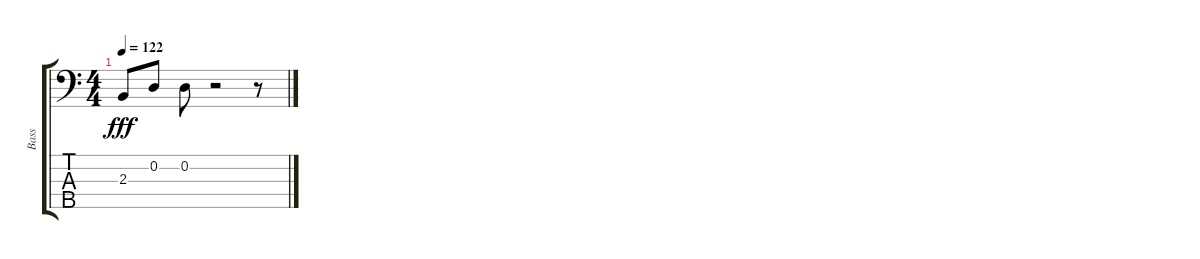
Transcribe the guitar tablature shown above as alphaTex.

\track ("Bass" "Bass") {instrument fretlessbass}
\staff {score tabs}
\tuning (G2 D2 A1 E1 B0) {hide}
\ts (4 4)
\tempo 122
\clef f4
\ks c
2.3.8{dy fff} 0.2.8 0.2.8 r.2 r.8
